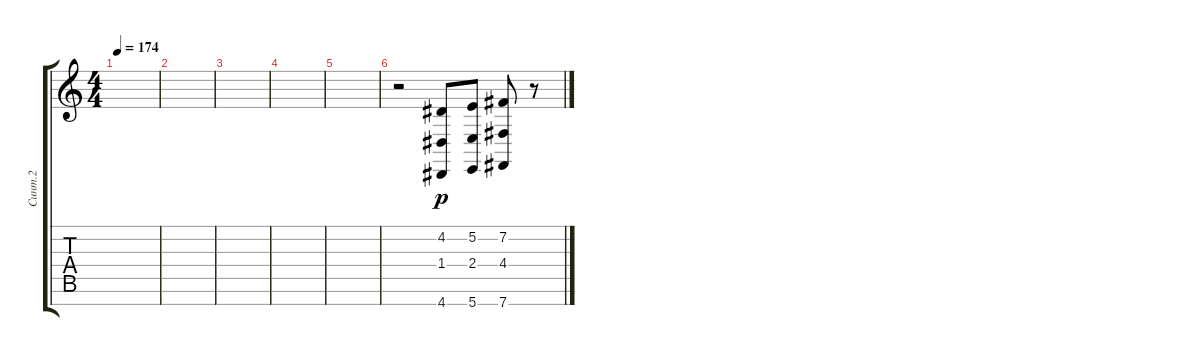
\track ("Синт.2" "Синт.2") {instrument stringensemble1}
\staff {score tabs}
\tuning (E4 B3 G3 D3 A2 E2 B1) {hide}
\ts (4 4)
\tempo 174
\clef g2
\ks c
|
|
|
|
|
r.2 (4.2 1.4 4.7).8{dy p} (5.2 2.4 5.7).8 (7.2 4.4 7.7).8 r.8
